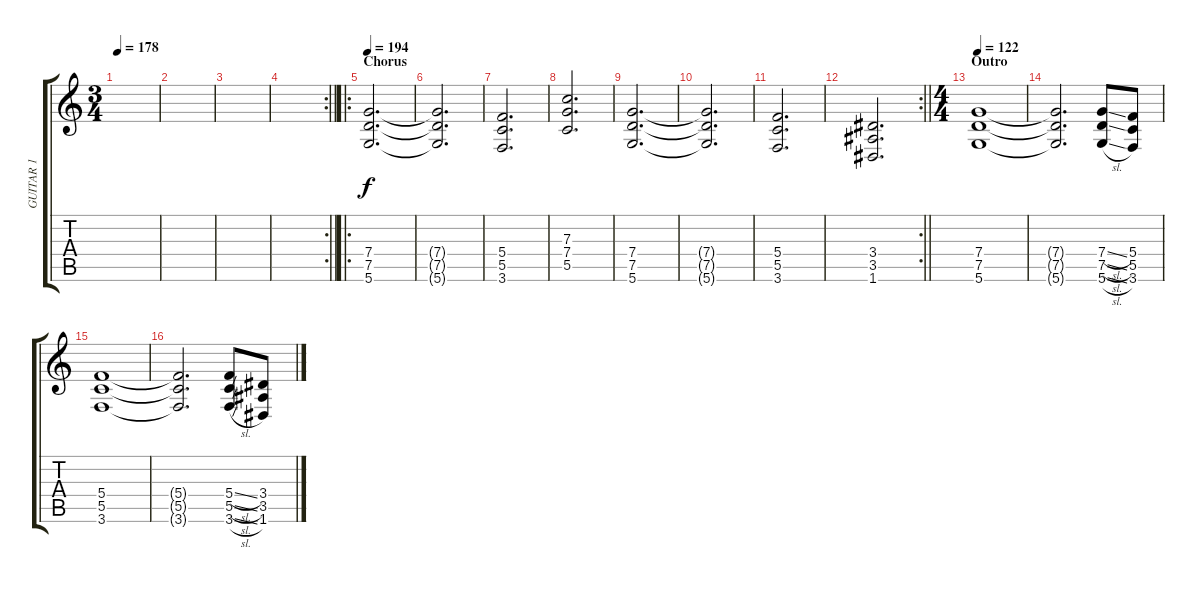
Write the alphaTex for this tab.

\track ("GUITAR 1" "GUITAR 1") {instrument overdrivenguitar}
\staff {score tabs}
\tuning (D4 A3 F3 C3 G2 D2) {hide}
\ts (3 4)
\tempo 178
\clef g2
\ks c
|
|
|
\rc 2
\barLineRight lightlight
|
\ro
\section ("" "Chorus")
\tempo 194
(7.4 7.5 5.6).2{d} |
(7.4{t} 7.5{t} 5.6{t}).2{d} |
(5.4 5.5 3.6).2{d} |
(7.3 7.4 5.5).2{d} |
(7.4 7.5 5.6).2{d} |
(7.4{t} 7.5{t} 5.6{t}).2{d} |
(5.4 5.5 3.6).2{d} |
\rc 2
\barLineRight lightlight
(3.4 3.5 1.6).2{d} |
\ts (4 4)
\section ("" "Outro")
\tempo 122
(7.4 7.5 5.6).1 |
(7.4{t} 7.5{t} 5.6{t}).2{d} (7.4{sl} 7.5{sl} 5.6{sl}).8 (5.4 5.5 3.6).8 |
(5.4 5.5 3.6).1 |
(5.4{t} 5.5{t} 3.6{t}).2{d} (5.4{sl} 5.5{sl} 3.6{sl}).8 (3.4 3.5 1.6).8
